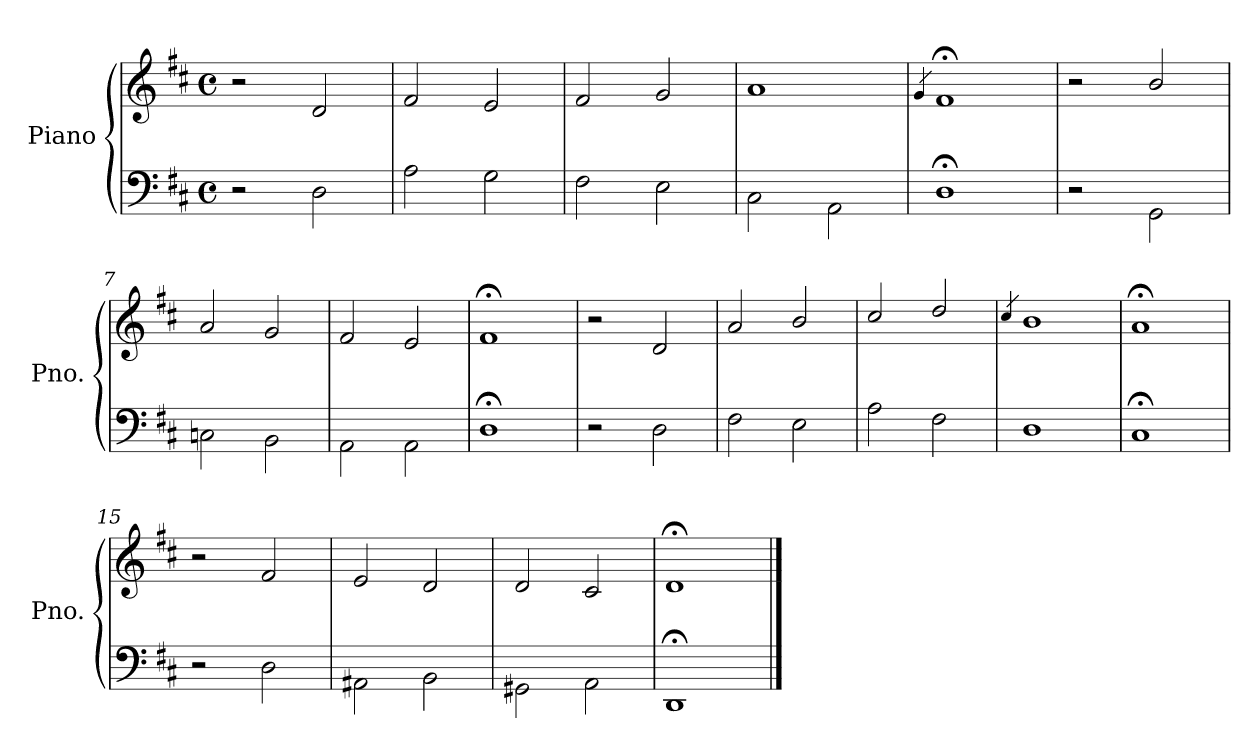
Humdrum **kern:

**kern	**kern
*part1	*part1
*staff2	*staff1
*I"Piano	*
*I'Pno.	*
*clefF4	*clefG2
*k[f#c#]	*k[f#c#]
*D:	*D:
*M4/4	*M4/4
*met(c)	*met(c)
=1	=1
2r	2r
2D\	2d/
=2	=2
2A\	2f#/
2G\	2e/
=3	=3
2F#\	2f#/
2E\	2g/
=4	=4
2C#\	1a
2AA\	.
=5	=5
.	4qg/
1D;	1f#;<
=6	=6
2r	2r
2GG\	2b/
=7	=7
2Cn\	2a/
2BB\	2g/
=8	=8
2AA\	2f#/
2AA\	2e/
=9	=9
1D;	1f#;<
!!LO:LB:g=z
=10	=10
2r	2r
2D\	2d/
=11	=11
2F#\	2a/
2E\	2b/
=12	=12
2A\	2cc#/
2F#\	2dd/
=13	=13
.	4qcc#/
1D	1b
=14	=14
1C#;	1a;<
=15	=15
2r	2r
2D\	2f#/
=16	=16
2AA#X\	2e/
2BB\	2d/
=17	=17
2GG#X\	2d/
2AA\	2c#/
=18	=18
1DD;	1d;<
==	==
*-	*-
